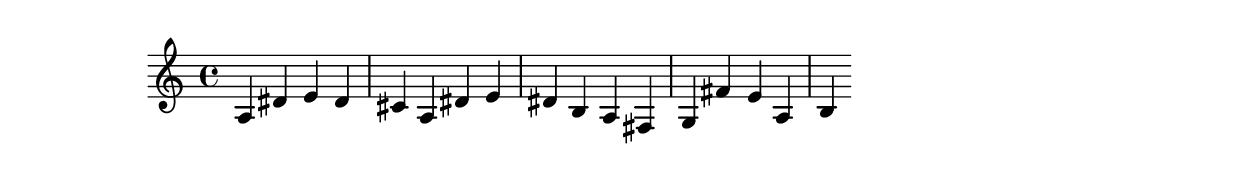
\version "2.19.82"
\language "english"

\header {
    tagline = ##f
}

\layout {}

\paper {}

\score {
    {
        a4
        ds'4
        e'4
        ds'4
        cs'4
        a4
        ds'4
        e'4
        ds'4
        b4
        a4
        fs4
        g4
        fs'4
        e'4
        a4
        b4
    }
}